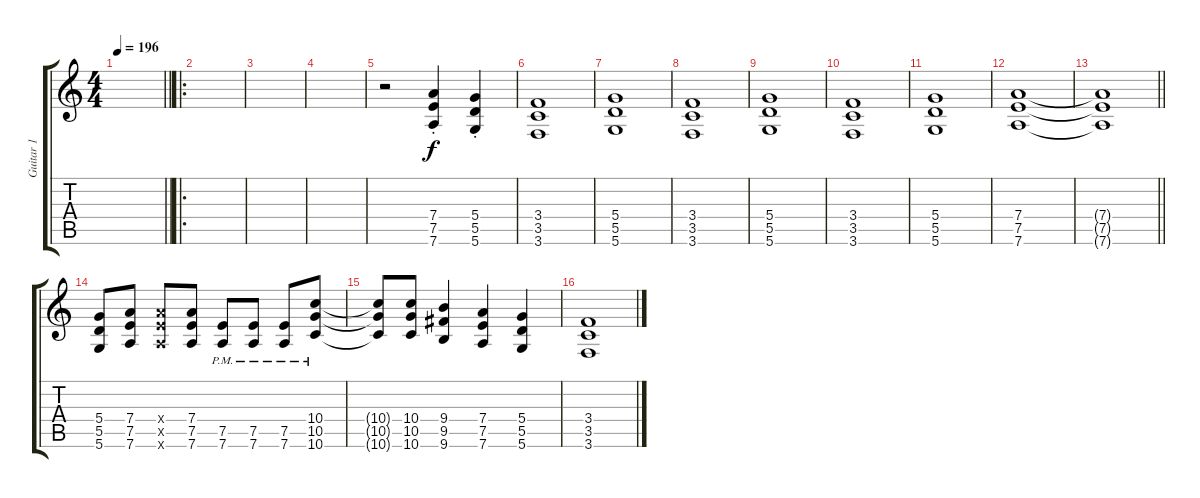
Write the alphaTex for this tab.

\track ("Guitar 1" "Guitar 1") {instrument distortionguitar}
\staff {score tabs}
\tuning (E4 B3 G3 D3 A2 D2) {hide}
\ts (4 4)
\tempo 196
\clef g2
\barLineRight lightlight
\ks c
|
\ro
|
|
|
r.2 (7.4{st} 7.5{st} 7.6{st}).4 (5.4{st} 5.5{st} 5.6{st}).4 |
(3.4 3.5 3.6).1 |
(5.4 5.5 5.6).1 |
(3.4 3.5 3.6).1 |
(5.4 5.5 5.6).1 |
(3.4 3.5 3.6).1 |
(5.4 5.5 5.6).1 |
(7.4 7.5 7.6).1 |
\barLineRight lightlight
(7.4{t} 7.5{t} 7.6{t}).1 |
(5.4 5.5 5.6).8 (7.4 7.5 7.6).8 (7.4{x} 7.5{x} 7.6{x}).8 (7.4 7.5 7.6).8 (7.5{pm} 7.6{pm}).8 (7.5{pm} 7.6{pm}).8 (7.5{pm} 7.6{pm}).8 (10.4 10.5{pm} 10.6{pm}).8 |
(10.4{t} 10.5{t} 10.6{t}).8 (10.4 10.5 10.6).8 (9.4 9.5 9.6).4 (7.4 7.5 7.6).4 (5.4 5.5 5.6).4 |
(3.4 3.5 3.6).1
